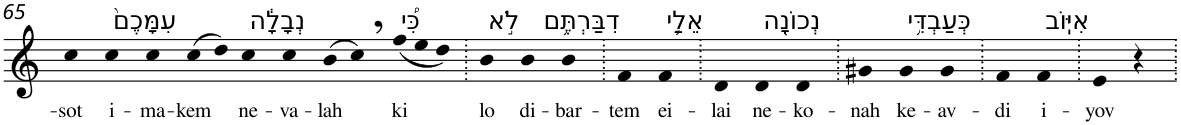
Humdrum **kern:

**kern	**text
*part1	*part1
*staff1	*staff1
*I"Piano	*
*I'Pno	*
!!LO:PB:g=z
*clefG2	*
*k[]	*
=65	=65
!	!LO:LY:b
4cc	-sot
!LO:TX:a:t=עִמָּכֶם֙	!
!	!LO:LY:b
4cc	i-
!	!LO:LY:b
4cc	-ma-
!	!LO:LY:b
(>8cc	-kem
8dd)	.
!LO:TX:a:t=נְבָלָ֔ה	!
!	!LO:LY:b
4cc	ne-
!	!LO:LY:b
4cc	-va-
!	!LO:LY:b
(>8b	-lah
8cc,)	.
*Xtuplet	*
!LO:TX:a:t=כִּ֠י	!
!	!LO:LY:b
(<12ff	ki
12ee	.
12dd)	.
=66.	=66.
!LO:TX:a:t=לֹ֣א	!
!	!LO:LY:b
4b	lo
!LO:TX:a:t=דִבַּרְתֶּ֥ם	!
!	!LO:LY:b
4b	di-
!	!LO:LY:b
4b	-bar-
=67.	=67.
!	!LO:LY:b
4f	-tem
!LO:TX:a:t=אֵלַ֛י	!
!	!LO:LY:b
4f	ei-
=68.	=68.
!	!LO:LY:b
4d	-lai
!LO:TX:a:t=נְכוֹנָ֖ה	!
!	!LO:LY:b
4d	ne-
!	!LO:LY:b
4d	-ko-
=69.	=69.
!	!LO:LY:b
4g#X	-nah
!LO:TX:a:t=כְּעַבְדִּ֥י	!
!	!LO:LY:b
4g#	ke-
!	!LO:LY:b
4g#	-av-
=70.	=70.
!	!LO:LY:b
4f	-di
!LO:TX:a:t=אִיּֽוֹב	!
!	!LO:LY:b
4f	i-
=71.	=71.
!	!LO:LY:b
4e	-yov
4r	.
=.	=.
*-	*-
